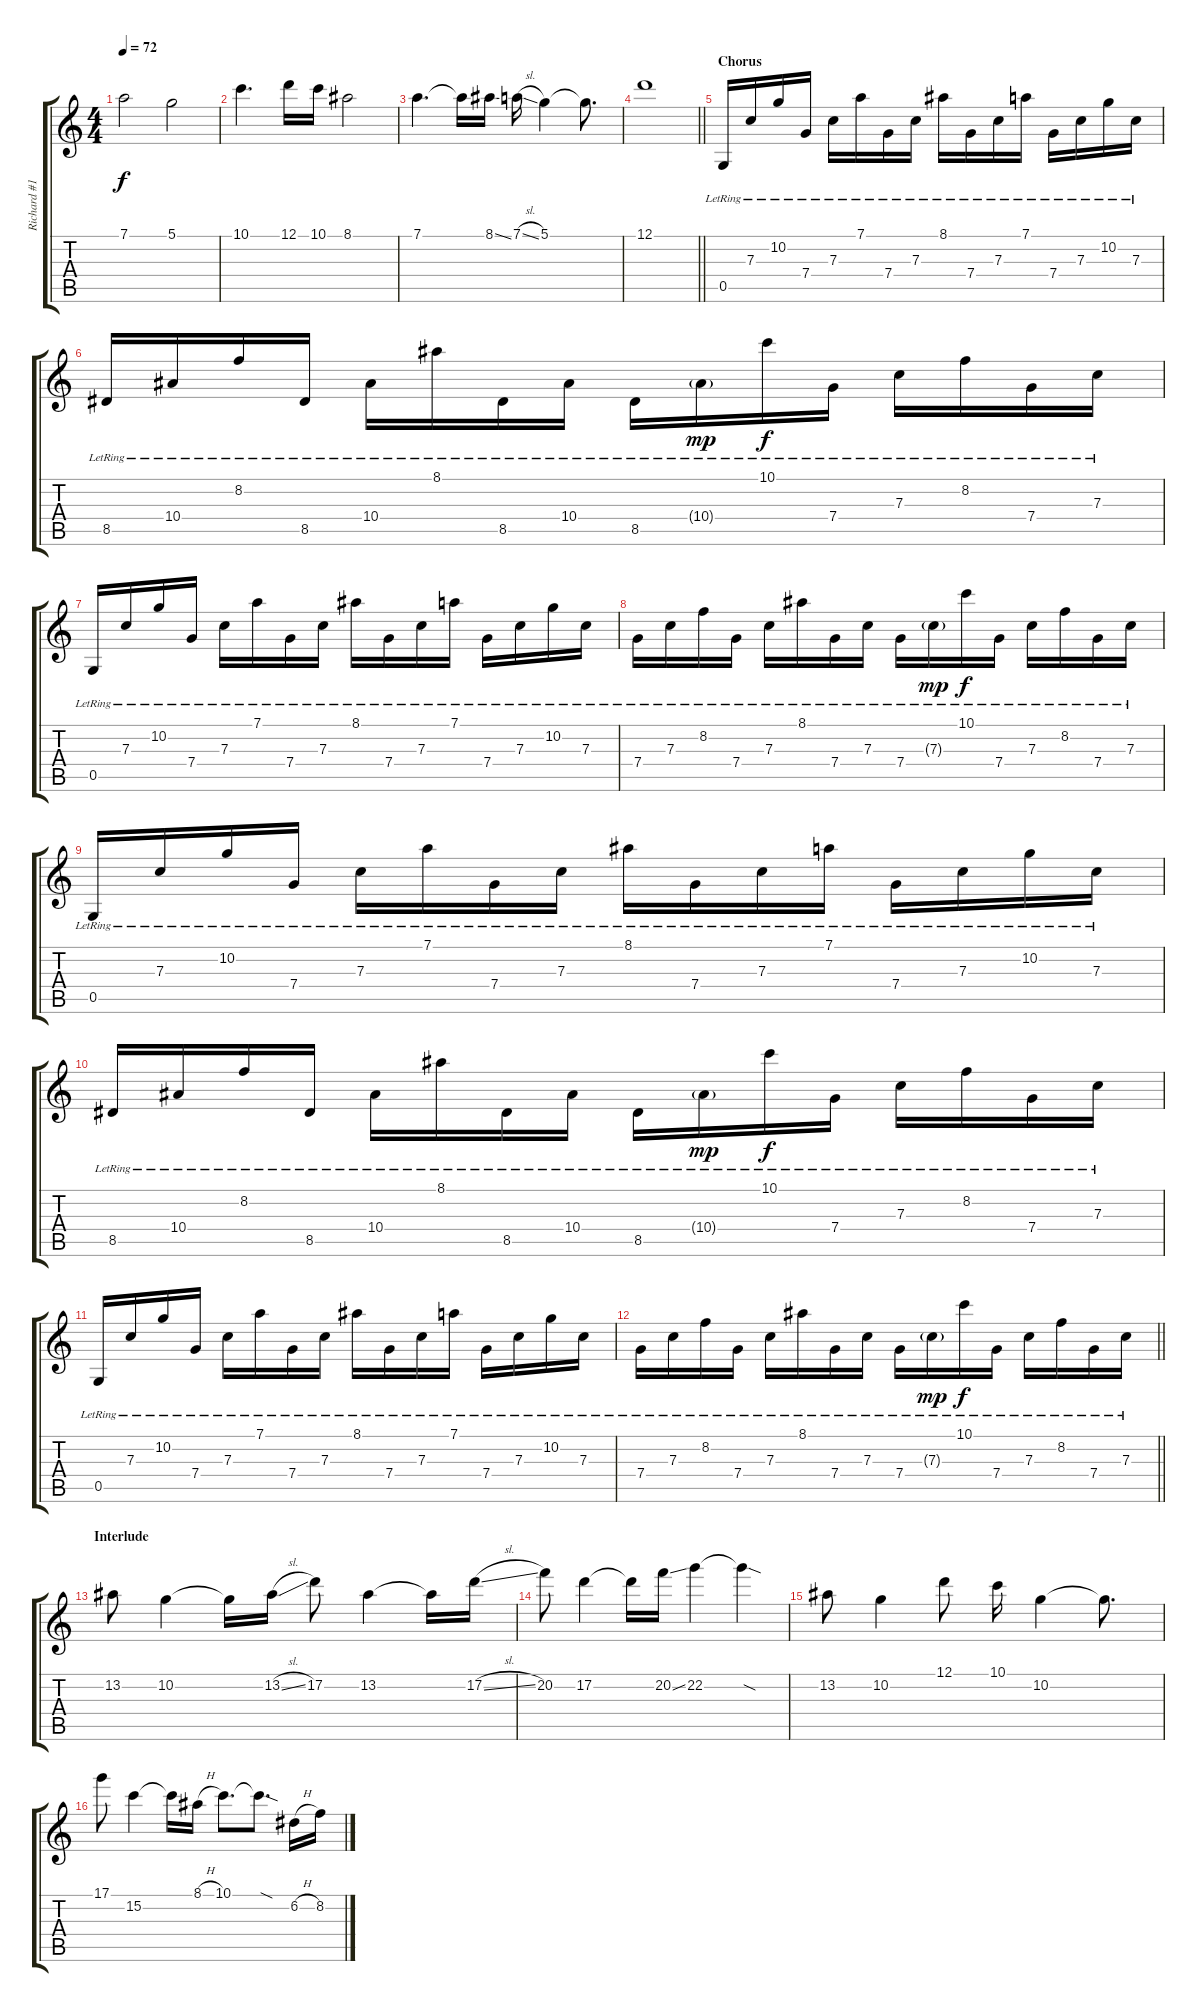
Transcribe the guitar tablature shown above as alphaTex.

\track ("Richard #1" "Richard #1") {instrument electricguitarjazz}
\staff {score tabs}
\tuning (D4 A3 F3 C3 G2 C2) {hide}
\ts (4 4)
\tempo 72
\clef g2
\ks c
7.1.2{dy f} 5.1.2 |
10.1.4{d} 12.1.16 10.1.16 8.1.2 |
7.1.4{d} 7.1{t}.16 8.1{ss}.16 7.1{sl}.16 5.1.4 5.1{t}.8{d} |
\barLineRight lightlight
12.1.1 |
\section ("" "Chorus")
0.5{lr}.16 7.3{lr}.16 10.2{lr}.16 7.4{lr}.16 7.3{lr}.16 7.1{lr}.16 7.4{lr}.16 7.3{lr}.16 8.1{lr}.16 7.4{lr}.16 7.3{lr}.16 7.1{lr}.16 7.4{lr}.16 7.3{lr}.16 10.2{lr}.16 7.3{lr}.16 |
8.5{lr}.16 10.4{lr}.16 8.2{lr}.16 8.5{lr}.16 10.4{lr}.16 8.1{lr}.16 8.5{lr}.16 10.4{lr}.16 8.5{lr}.16 10.4{g lr}.16{dy mp} 10.1{lr}.16{dy f} 7.4{lr}.16 7.3{lr}.16 8.2{lr}.16 7.4{lr}.16 7.3{lr}.16 |
0.5{lr}.16 7.3{lr}.16 10.2{lr}.16 7.4{lr}.16 7.3{lr}.16 7.1{lr}.16 7.4{lr}.16 7.3{lr}.16 8.1{lr}.16 7.4{lr}.16 7.3{lr}.16 7.1{lr}.16 7.4{lr}.16 7.3{lr}.16 10.2{lr}.16 7.3{lr}.16 |
7.4{lr}.16 7.3{lr}.16 8.2{lr}.16 7.4{lr}.16 7.3{lr}.16 8.1{lr}.16 7.4{lr}.16 7.3{lr}.16 7.4{lr}.16 7.3{g lr}.16{dy mp} 10.1{lr}.16{dy f} 7.4{lr}.16 7.3{lr}.16 8.2{lr}.16 7.4{lr}.16 7.3{lr}.16 |
0.5{lr}.16 7.3{lr}.16 10.2{lr}.16 7.4{lr}.16 7.3{lr}.16 7.1{lr}.16 7.4{lr}.16 7.3{lr}.16 8.1{lr}.16 7.4{lr}.16 7.3{lr}.16 7.1{lr}.16 7.4{lr}.16 7.3{lr}.16 10.2{lr}.16 7.3{lr}.16 |
8.5{lr}.16 10.4{lr}.16 8.2{lr}.16 8.5{lr}.16 10.4{lr}.16 8.1{lr}.16 8.5{lr}.16 10.4{lr}.16 8.5{lr}.16 10.4{g lr}.16{dy mp} 10.1{lr}.16{dy f} 7.4{lr}.16 7.3{lr}.16 8.2{lr}.16 7.4{lr}.16 7.3{lr}.16 |
0.5{lr}.16 7.3{lr}.16 10.2{lr}.16 7.4{lr}.16 7.3{lr}.16 7.1{lr}.16 7.4{lr}.16 7.3{lr}.16 8.1{lr}.16 7.4{lr}.16 7.3{lr}.16 7.1{lr}.16 7.4{lr}.16 7.3{lr}.16 10.2{lr}.16 7.3{lr}.16 |
\barLineRight lightlight
7.4{lr}.16 7.3{lr}.16 8.2{lr}.16 7.4{lr}.16 7.3{lr}.16 8.1{lr}.16 7.4{lr}.16 7.3{lr}.16 7.4{lr}.16 7.3{g lr}.16{dy mp} 10.1{lr}.16{dy f} 7.4{lr}.16 7.3{lr}.16 8.2{lr}.16 7.4{lr}.16 7.3{lr}.16 |
\section ("" "Interlude")
13.2.8 10.2.4 10.2{t}.16 13.2{sl}.16 17.2.8 13.2.4 13.2{t}.16 17.2{sl}.16 |
20.2.8 17.2.4 17.2{t}.16 20.2{ss}.16 22.2.4 22.2{sod t}.4 |
13.2.8 10.2.4 12.1.8 10.1.16 10.2.4 10.2{t}.8{d} |
17.1.8 15.2.4 15.2{t}.16 8.1{h}.16 10.1.8{d} 10.1{sod t}.8{d} 6.2{h}.16 8.2{h}.16
